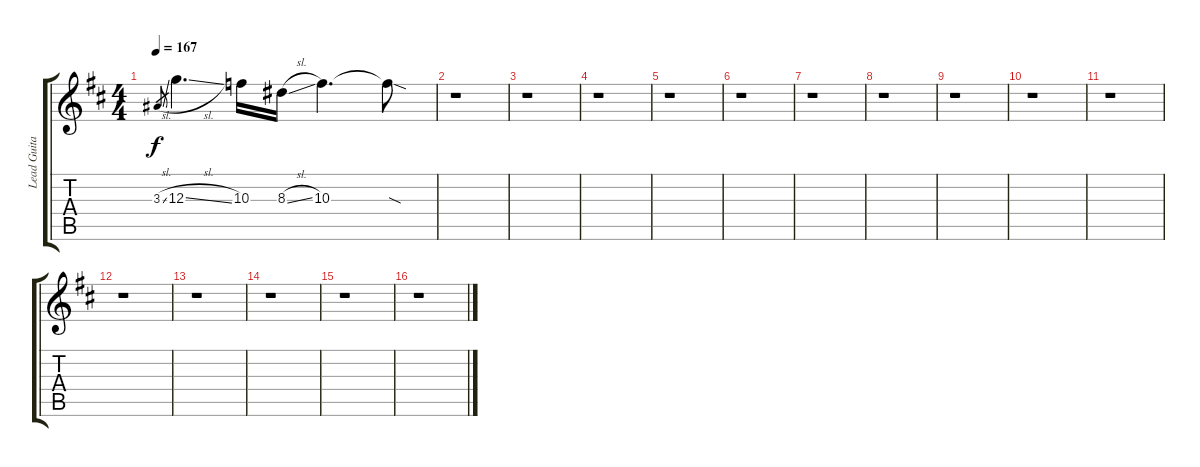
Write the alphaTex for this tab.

\track ("Lead Guitar Harmony" "Lead Guita") {instrument overdrivenguitar}
\staff {score tabs}
\tuning (E4 B3 G3 D3 A2 D2) {hide}
\ts (4 4)
\tempo 167
\clef g2
\ks d
3.3{sl}.8{gr dy f} 12.3{sl}.4{d} 10.3.16 8.3{sl}.16 10.3.4{d} 10.3{sod t}.8 |
r.1 |
r.1 |
r.1 |
r.1 |
r.1 |
r.1 |
r.1 |
r.1 |
r.1 |
r.1 |
r.1 |
r.1 |
r.1 |
r.1 |
r.1
